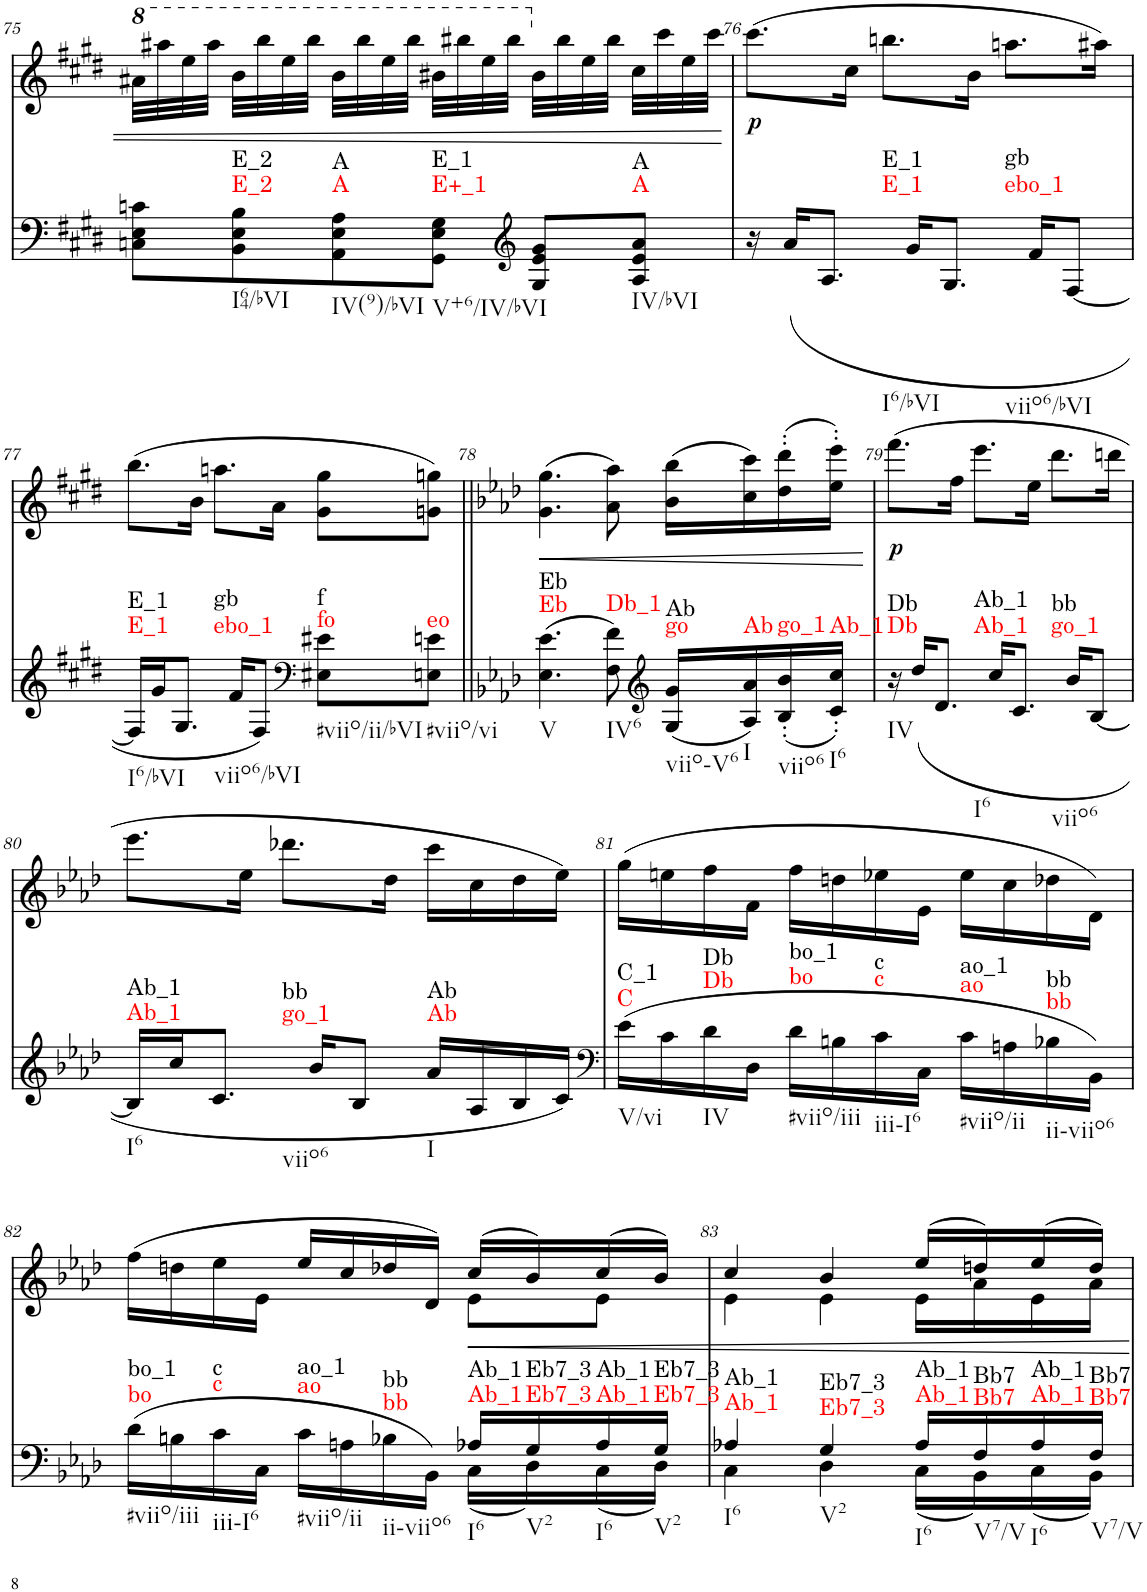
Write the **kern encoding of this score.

**kern	**harte	**kern	**text	**dynam
*part2	*part2	*part1	*part1	*part1
*staff2	*	*staff1	*staff1	*staff1
*I"Piano	*	*I"Piano	*	*
*I'Pno	*	*I'Pno	*	*
!!LO:PB:g=z
*clefF4	*	*clefG2	*	*
*k[f#c#g#d#]	*	*k[f#c#g#d#]	*	*
*M3/4	*	*M3/4	*	*
*	*	*8va	*	*
=75	=75	=75	=75	=75
8Cn\ 8E\ 8cn\L	.	32aa#X\LLL	.	.
.	.	32aaa#X\	.	.
.	.	32eee\	.	.
.	.	32aaa#\JJJ	.	.
!	!LO:H:n=1:kt=E_2	!	!	!
!	!LO:H:n=2:kt=E_2	!	!	!
8BB\ 8E\ 8B\	N N	32bb\LLL	.	.
.	.	32bbb\	.	.
.	.	32eee\	.	.
.	.	32bbb\JJJ	.	.
!	!LO:H:n=1:kt=A	!	!	!
!	!LO:H:n=2:kt=A	!	!	!
8AA\ 8E\ 8A\	N N	32bb\LLL	.	.
.	.	32bbb\	.	.
.	.	32eee\	.	.
.	.	32bbb\JJJ	.	.
!	!LO:H:n=1:kt=E+_1	!	!	!
!	!LO:H:n=2:kt=E_1	!	!	!
8GG#\ 8E\ 8G#\J	N N	32bb#X\LLL	.	.
.	.	32bbb#X\	.	.
.	.	32eee\	.	.
.	.	32bbb#\JJJ	.	.
*clefG2	*	*	*	*
*	*	*X8va	*	*
8G#/ 8e/ 8g#/L	.	32b#\LLL	.	.
.	.	32bb#\	.	.
.	.	32ee\	.	.
.	.	32bb#\JJJ	.	.
!	!LO:H:n=1:kt=A	!	!	!
!	!LO:H:n=2:kt=A	!	!	!
8A/ 8e/ 8a/J	N N	32cc#\LLL	.	.
.	.	32ccc#\	.	.
.	.	32ee\	.	.
.	.	32ccc#\JJJ	.	.
=76	=76	=76	=76	=76
!	!	!	!LO:LY:b	!
16r	.	(8.ccc#\L	.	.
16a/KL	.	.	.	.
!	!LO:H:n=1:kt=E_1	!	!	!
!	!LO:H:n=2:kt=E_1	!	!	!
8.A/J	N N	.	.	.
.	.	16cc#\Jk	.	.
.	.	8.bbn\L	.	.
16g#/KL	.	.	.	.
!	!LO:H:n=1:kt=ebo_1	!	!	!
!	!LO:H:n=2:kt=gb	!	!	!
8.G#/J	N N	.	.	.
.	.	16b\Jk	.	.
.	.	8.aan\L	.	.
16f#/KL	.	.	.	.
[8F#/J	.	.	.	.
.	.	16aa#X\Jk)	.	.
!!LO:LB:g=z
=77	=77	=77	=77	=77
!	!LO:H:n=1:kt=E_1	!	!	!
!	!LO:H:n=2:kt=E_1	!	!	!
16F#/LL]	N N	(8.bb\L	.	.
16g#/J	.	.	.	.
!	!LO:H:n=1:kt=ebo_1	!	!	!
!	!LO:H:n=2:kt=gb	!	!	!
8.G#/J	N N	.	.	.
.	.	16b\Jk	.	.
.	.	8.aan\L	.	.
16f#/KL	.	.	.	.
8F#/J	.	.	.	.
.	.	16a\Jk	.	.
*clefF4	*	*	*	*
!	!LO:H:n=1:kt=fo	!	!	!
!	!LO:H:n=2:kt=f	!	!	!
8E#X\ 8e#X\L	N N	8g#\ 8gg#\L	.	.
!	!LO:H:kt=eo	!	!	!
8En\ 8en\J	N	8gn\ 8ggn\J)	.	.
=78||	=78||	=78||	=78||	=78||
*k[b-e-a-d-]	*	*k[b-e-a-d-]	*	*
!	!LO:H:n=1:kt=Eb	!	!	!LO:HP:b
!	!LO:H:n=2:kt=Eb	!	!	!
(4.E-\ 4.e-\	N N	(4.g\ 4.gg\	.	<
!	!LO:H:kt=Db_1	!	!	!
8F\ 8f\)	N	8a-\ 8aa-\)	.	.
*clefG2	*	*	*	*
!	!LO:H:n=1:kt=go	!	!	!
!	!LO:H:n=2:kt=Ab	!	!	!
(16G/ 16g/LL	N N	(16b-\ 16bb-\LL	.	.
!	!LO:H:kt=Ab	!	!	!
16A-/ 16a-/)	N	16cc\ 16ccc\)	.	.
!	!LO:H:kt=go_1	!	!	!
(16B-/' 16b-/'	N	(16dd-\' 16ddd-\'	.	.
!	!LO:H:kt=Ab_1	!	!	!
16c/' 16cc/'JJ)	N	16ee-\' 16eee-\'JJ)	.	.
.	.	.	.	[
=79	=79	=79	=79	=79
!	!LO:H:n=1:kt=Db	!	!LO:LY:b	!
!	!LO:H:n=2:kt=Db	!	!	!
16r	N N	(8.fff\L	.	.
(<16dd-/KL	.	.	.	.
!	!LO:H:n=1:kt=Ab_1	!	!	!
!	!LO:H:n=2:kt=Ab_1	!	!	!
8.d-/J	N N	.	.	.
.	.	16ff\Jk	.	.
.	.	8.eee-\L	.	.
16cc/KL	.	.	.	.
!	!LO:H:n=1:kt=go_1	!	!	!
!	!LO:H:n=2:kt=bb	!	!	!
8.c/J	N N	.	.	.
.	.	16ee-\Jk	.	.
.	.	8.ddd-\L	.	.
16b-/KL	.	.	.	.
[8B-/J	.	.	.	.
.	.	16dddn\Jk	.	.
!!LO:LB:g=z
=80	=80	=80	=80	=80
!	!LO:H:n=1:kt=Ab_1	!	!	!
!	!LO:H:n=2:kt=Ab_1	!	!	!
16B-/LL]	N N	8.eee-\L	.	.
16cc/J	.	.	.	.
!	!LO:H:n=1:kt=go_1	!	!	!
!	!LO:H:n=2:kt=bb	!	!	!
8.c/J	N N	.	.	.
.	.	16ee-\Jk	.	.
.	.	8.ddd-X\L	.	.
16b-/KL	.	.	.	.
8B-/J	.	.	.	.
.	.	16dd-\Jk	.	.
!	!LO:H:n=1:kt=Ab	!	!	!
!	!LO:H:n=2:kt=Ab	!	!	!
16a-/LL	N N	16ccc\LL	.	.
16A-/	.	16cc\	.	.
16B-/	.	16dd-\	.	.
16c/JJ)	.	16ee-\JJ)	.	.
=81	=81	=81	=81	=81
*clefF4	*	*	*	*
!	!LO:H:n=1:kt=C	!	!	!
!	!LO:H:n=2:kt=C_1	!	!	!
(16e-\LL	N N	(16gg\LL	.	.
16c\	.	16een\	.	.
!	!LO:H:n=1:kt=Db	!	!	!
!	!LO:H:n=2:kt=Db	!	!	!
16d-\	N N	16ff\	.	.
16D-\JJ	.	16f\JJ	.	.
!	!LO:H:n=1:kt=bo	!	!	!
!	!LO:H:n=2:kt=bo_1	!	!	!
16d-\LL	N N	16ff\LL	.	.
16Bn\	.	16ddn\	.	.
!	!LO:H:n=1:kt=c	!	!	!
!	!LO:H:n=2:kt=c	!	!	!
16c\	N N	16ee-X\	.	.
16C\JJ	.	16e-\JJ	.	.
!	!LO:H:n=1:kt=ao	!	!	!
!	!LO:H:n=2:kt=ao_1	!	!	!
16c\LL	N N	16ee-\LL	.	.
16An\	.	16cc\	.	.
!	!LO:H:n=1:kt=bb	!	!	!
!	!LO:H:n=2:kt=bb	!	!	!
16B-X\	N N	16dd-X\	.	.
16BB-\JJ)	.	16d-\JJ)	.	.
!!LO:LB:g=z
=82	=82	=82	=82	=82
*^	*	*^	*	*
!	!	!LO:H:n=1:kt=bo	!	!	!	!
!	!	!LO:H:n=2:kt=bo_1	!	!	!	!
!	!	!LO:H:n=3:kt=c	!	!	!	!
!	!	!LO:H:n=4:kt=c	!	!	!	!
!	!	!LO:H:n=5:kt=ao	!	!	!	!
!	!	!LO:H:n=6:kt=ao_1	!	!	!	!
!	!	!LO:H:n=7:kt=bb	!	!	!	!
!	!	!LO:H:n=8:kt=bb	!	!	!	!
2ryy	(>16d-\LL	N N N N N N N N	2ryy	(>16ff\LL	.	.
.	16Bn\	.	.	16ddn\	.	.
.	16c\	.	.	16ee-\	.	.
.	16C\JJ	.	.	16e-\JJ	.	.
.	16c\LL	.	.	16ee-/LL	.	.
.	16An\	.	.	16cc/	.	.
.	16B-X\	.	.	16dd-X/	.	.
.	16BB-\JJ)	.	.	16d-/JJ)	.	.
!	!	!LO:H:n=1:kt=Ab_1	!	!	!	!
!	!	!LO:H:n=2:kt=Ab_1	!	!	!	!
16A-X/LL	(16C\LL	N N	(16cc/LL	8e-\L	.	.
!	!	!LO:H:n=1:kt=Eb7_3	!	!	!	!
!	!	!LO:H:n=2:kt=Eb7_3	!	!	!	!
16G/	16D-\)	N N	16b-/)	.	.	.
!	!	!LO:H:n=1:kt=Ab_1	!	!	!	!
!	!	!LO:H:n=2:kt=Ab_1	!	!	!	!
16A-/	(16C\	N N	(16cc/	8e-\J	.	.
!	!	!LO:H:n=1:kt=Eb7_3	!	!	!	!
!	!	!LO:H:n=2:kt=Eb7_3	!	!	!	!
16G/JJ	16D-\JJ)	N N	16b-/JJ)	.	.	.
=83	=83	=83	=83	=83	=83	=83
!	!	!LO:H:n=1:kt=Ab_1	!	!	!	!
!	!	!LO:H:n=2:kt=Ab_1	!	!	!	!
4A-X/	4C\	N N	4cc/	4e-\	.	.
!	!	!LO:H:n=1:kt=Eb7_3	!	!	!	!
!	!	!LO:H:n=2:kt=Eb7_3	!	!	!	!
4G/	4D-\	N N	4b-/	4e-\	.	.
!	!	!LO:H:n=1:kt=Ab_1	!	!	!	!
!	!	!LO:H:n=2:kt=Ab_1	!	!	!	!
16A-/LL	(16C\LL	N N	(16ee-/LL	16e-\LL	.	.
!	!	!LO:H:n=1:kt=Bb7	!	!	!	!
!	!	!LO:H:n=2:kt=Bb7	!	!	!	!
16F/	16BB-\)	N N	16ddn/)	16a-\	.	.
!	!	!LO:H:n=1:kt=Ab_1	!	!	!	!
!	!	!LO:H:n=2:kt=Ab_1	!	!	!	!
16A-/	(16C\	N N	(16ee-/	16e-\	.	.
!	!	!LO:H:n=1:kt=Bb7	!	!	!	!
!	!	!LO:H:n=2:kt=Bb7	!	!	!	!
16F/JJ	16BB-\JJ)	N N	16dd/JJ)	16a-\JJ	.	.
*v	*v	*	*	*	*	*
*	*	*v	*v	*	*
=	=	=	=	=
*-	*-	*-	*-	*-
